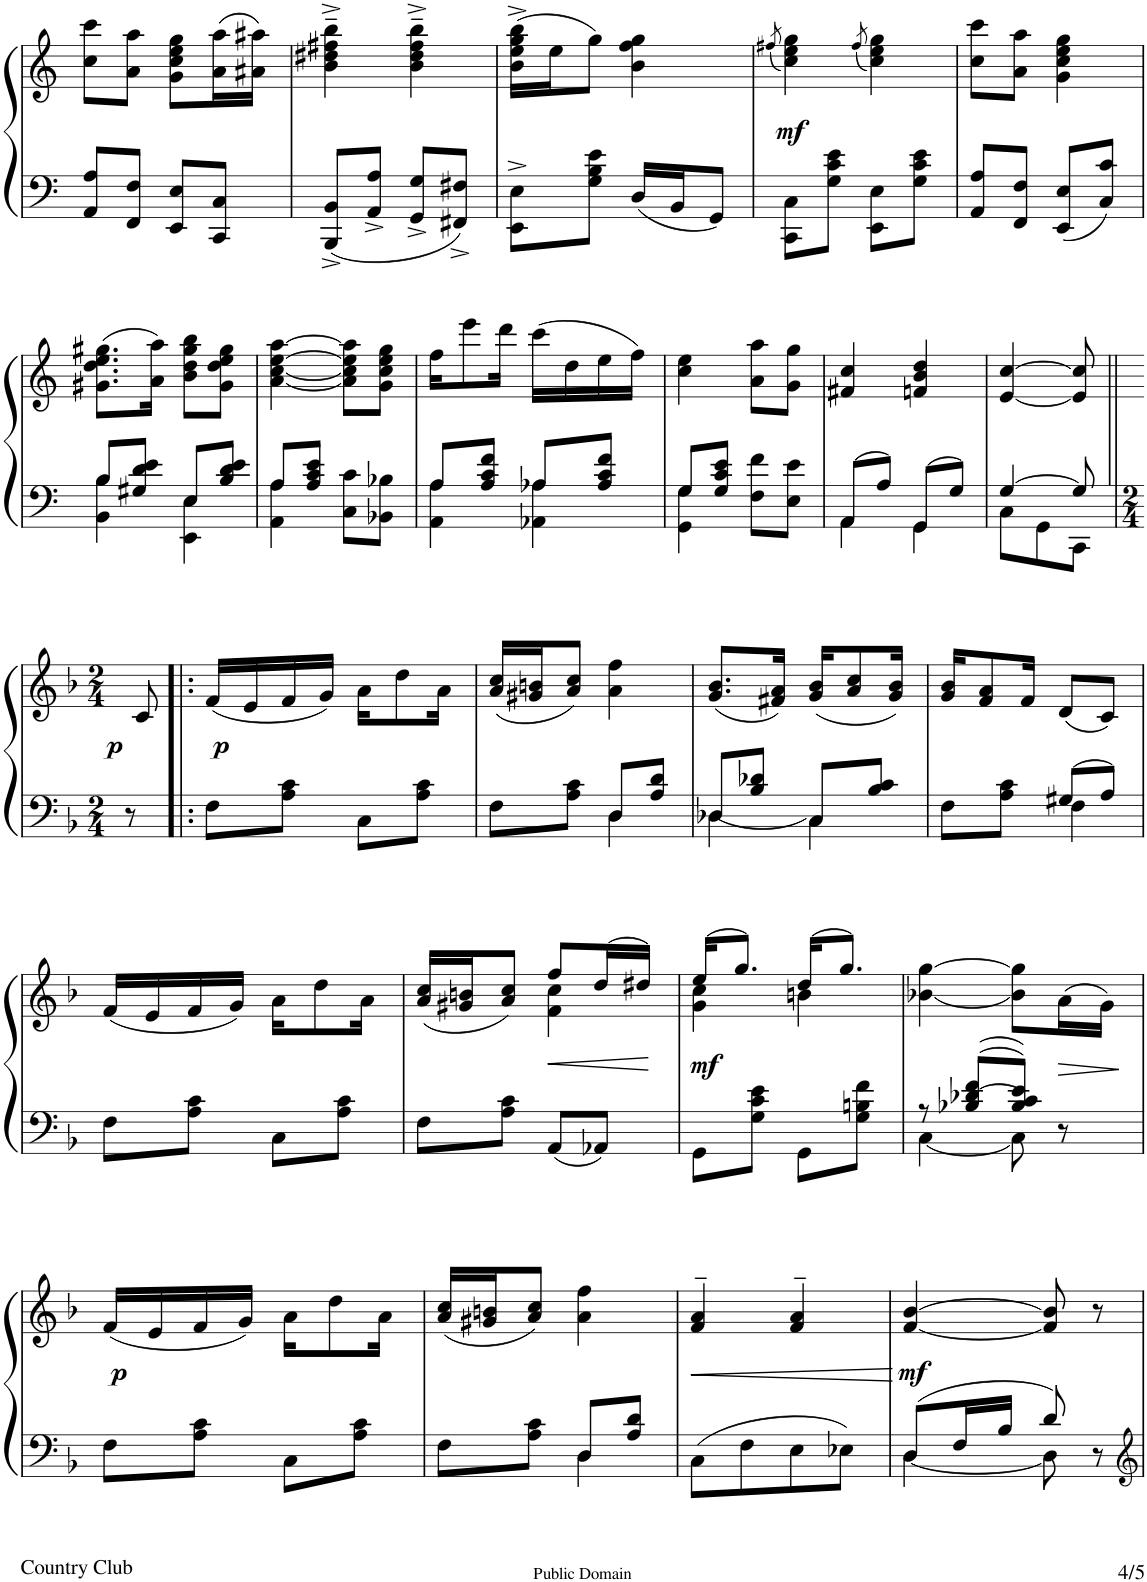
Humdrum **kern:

**kern	**kern	**dynam
*part1	*part1	*part1
*staff2	*staff1	*staff1/2
*I"PIANO.	*	*
*I'Pno	*	*
!!LO:PB:g=z
*clefF4	*clefG2	*
*k[]	*k[]	*
*M2/4	*M2/4	*
=46	=46	=46
8AA/ 8A/L	8cc\ 8ccc\L	.
8FF/ 8F/J	8a\ 8aa\J	.
8EE/ 8E/L	8g\ 8cc\ 8ee\ 8gg\L	.
8CC/ 8C/J	(16a\ 16aa\L	.
.	16a#X\ 16aa#X\JJ)	.
=47	=47	=47
8BBB/^< 8BB/^<L	4b\~>^> 4dd#X\~>^> 4ff#X\~>^> 4bb\~>^>	.
8AA/^< 8A/^<J	.	.
8GG/^< 8G/^<L	4b\~>^> 4dd#\~>^> 4ff#\~>^> 4bb\~>^>	.
8FF#X/^< 8F#X/^<J	.	.
=48	=48	=48
8EE\^> 8E\^>L	(16b\^> 16ee\^> 16gg\^> 16bb\^>LL	.
.	16ee\J	.
8G\ 8B\ 8e\J	8gg\J)	.
16D/LL	4b\ 4ff\ 4gg\	.
16BB/J	.	.
8GG/J	.	.
=49	=49	=49
.	(8qff#X/	.
!	!	!LO:DY:b
8CC\ 8C\L	4cc\ 4ee\ 4gg\)	mf
8G\ 8c\ 8e\J	.	.
.	(8qff#/	.
8EE\ 8E\L	4cc\ 4ee\ 4gg\)	.
8G\ 8c\ 8e\J	.	.
=50	=50	=50
8AA/ 8A/L	8cc\ 8ccc\L	.
8FF/ 8F/J	8a\ 8aa\J	.
8EE/ 8E/L	4g\ 4cc\ 4ee\ 4gg\	.
8C/ 8c/J	.	.
!!LO:LB:g=z
=51	=51	=51
*^	*	*
8B/L	4BB\ 4B\	(8.g#X\ 8.dd\ 8.ee\ 8.gg#X\L	.
8G#X/ 8d/ 8e/J	.	.	.
.	.	16a\ 16aa\Jk)	.
8E/L	4EE\ 4E\	8b\ 8dd\ 8gg#\ 8bb\L	.
8B/ 8d/ 8e/J	.	8g#\ 8dd\ 8ee\ 8gg#\J	.
=52	=52	=52	=52
8A/L	4AA\ 4A\	[4a\ [4cc\ [4ee\ [4aa\	.
8A/ 8c/ 8e/J	.	.	.
8C\ 8c\L	4ryy	8a\] 8cc\] 8ee\] 8aa\]L	.
8BB-X\ 8B-X\J	.	8g\ 8cc\ 8ee\ 8gg\J	.
=53	=53	=53	=53
8A/L	4AA\ 4A\	16ff\KL	.
.	.	8eee\	.
8A/ 8c/ 8f/J	.	.	.
.	.	16ddd\Jk	.
8A-X/L	4AA-X\ 4A-\	(16ccc\LL	.
.	.	16dd\	.
8A-/ 8c/ 8f/J	.	16ee\	.
.	.	16ff\JJ)	.
=54	=54	=54	=54
8G/L	4GG\ 4G\	4cc\ 4ee\	.
8G/ 8c/ 8e/J	.	.	.
8F\ 8f\L	4ryy	8a\ 8aa\L	.
8E\ 8e\J	.	8g\ 8gg\J	.
=55	=55	=55	=55
8AA/L	4AA\	4f#X/ 4cc/	.
8A/J	.	.	.
8GG/L	4GG\	4fn/ 4b/ 4dd/	.
8G/J	.	.	.
=56	=56	=56	=56
[4G/	8C\L	[4e/ [4cc/	.
.	8GG\	.	.
8G/]	8CC\J	8e/] 8cc/]	.
*v	*v	*	*
!!LO:LB:g=z
=57||	=57||	=57||
*k[b-]	*k[b-]	*
*F:	*F:	*
*M2/4	*M2/4	*
*^	*	*
!	!	!	!LO:DY:b
*v	*v	*	*
8r	8c/	p
=58!|:	=58!|:	=58!|:
!	!	!LO:DY:b
8F\L	(16f/LL	p
.	16e/	.
8A\ 8c\J	16f/	.
.	16g/JJ)	.
8C\L	16a\KL	.
.	8dd\	.
8A\ 8c\J	.	.
.	16a\Jk	.
=59	=59	=59
*^	*	*
4ryy	8F\L	(16a/ 16cc/LL	.
.	.	16g#X/ 16bn/J	.
.	8A\ 8c\J	8a/ 8cc/J)	.
8D/L	4D\	4a\ 4ff\	.
8A/ 8d/J	.	.	.
=60	=60	=60	=60
8D-X/L	4D-\	(8.g/ 8.b-/L	.
8B-/ 8d-X/J	.	.	.
.	.	16f#X/ 16a/Jk)	.
8C/L	4C\	(16g/ 16b-/KL	.
.	.	8a/ 8cc/	.
8B-/ 8c/J	.	.	.
.	.	16g/ 16b-/Jk)	.
=61	=61	=61	=61
4ryy	8F\L	16g/ 16b-/KL	.
.	.	8f/ 8a/	.
.	8A\ 8c\J	.	.
.	.	16f/Jk	.
8G#X/L	4F\	(8d/L	.
8A/J	.	8c/J)	.
*v	*v	*	*
!!LO:LB:g=z
=62	=62	=62
8F\L	(16f/LL	.
.	16e/	.
8A\ 8c\J	16f/	.
.	16g/JJ)	.
8C\L	16a\KL	.
.	8dd\	.
8A\ 8c\J	.	.
.	16a\Jk	.
=63	=63	=63
*	*^	*
8F\L	(16a/ 16cc/LL	4ryy	.
.	16g#X/ 16bn/J	.	.
8A\ 8c\J	8a/ 8cc/J)	.	.
!	!	!	!LO:HP:b
8AA/L	8ff/L	4f\ 4cc\	<
8AA-X/J	(16dd/L	.	.
.	16dd#X/JJ)	.	[
=64	=64	=64	=64
!	!	!	!LO:DY:b
8GG\L	(16ee/KL	4g\ 4cc\	mf
.	8.gg/J)	.	.
8G\ 8c\ 8e\J	.	.	.
8GG\L	(16dd/KL	4bn\	.
.	8.gg/J)	.	.
8G\ 8Bn\ 8f\J	.	.	.
*	*v	*v	*
=65	=65	=65
*^	*	*
8r	[4C\	[4b-X\ [4gg\	.
8B-X/ 8d-X/ 8f/L	.	.	.
8B-/ 8c/ 8e/J	8C\]	8b-\] 8gg\]L	.
!	!	!	!LO:HP:b
8r	8ryy	(16a\L	>
.	.	16g\JJ)	.
*v	*v	*	*
.	.	]
!!LO:LB:g=z
=66	=66	=66
!	!	!LO:DY:b
8F\L	(16f/LL	p
.	16e/	.
8A\ 8c\J	16f/	.
.	16g/JJ)	.
8C\L	16a\KL	.
.	8dd\	.
8A\ 8c\J	.	.
.	16a\Jk	.
=67	=67	=67
*^	*	*
4ryy	8F\L	(16a/ 16cc/LL	.
.	.	16g#X/ 16bn/J	.
.	8A\ 8c\J	8a/ 8cc/J)	.
8D/L	4D\	4a\ 4ff\	.
8A/ 8d/J	.	.	.
*v	*v	*	*
=68	=68	=68
!	!	!LO:HP:b
8C\L	4f/~> 4a/~>	<
8F\	.	.
8E\	4f/~> 4a/~>	.
8E-X\J	.	.
.	.	[
=69	=69	=69
*^	*	*
!	!	!	!LO:DY:b
8D/L	[4D\	[4f/ [4b-/	mf
16F/L	.	.	.
16B-/JJ	.	.	.
8d/	8D\]	8f/] 8b-/]	.
8r	8ryy	8r	.
*v	*v	*	*
=	=	=
*-	*-	*-
